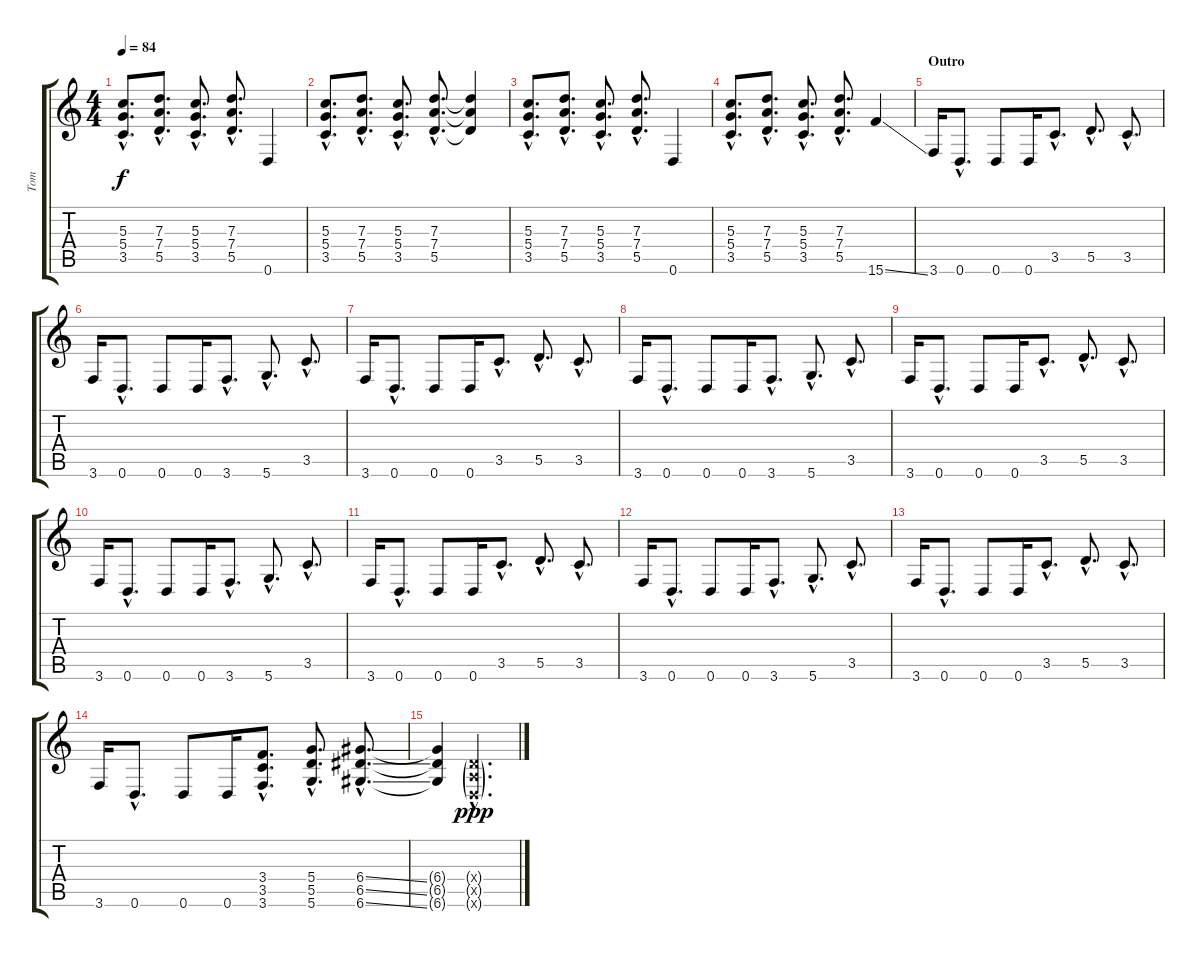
\track ("Tom" "Tom") {instrument distortionguitar}
\staff {score tabs}
\tuning (E4 B3 G3 D3 A2 D2) {hide}
\ts (4 4)
\tempo 84
\clef g2
\ks c
(5.3{hac} 5.4{hac} 3.5{hac}).8{d dy f} (7.3{hac} 7.4{hac} 5.5{hac}).8{d} (5.3{hac} 5.4{hac} 3.5{hac}).8{d} (7.3{hac} 7.4{hac} 5.5{hac}).8{d} 0.6.4 |
(5.3{hac} 5.4{hac} 3.5{hac}).8{d} (7.3{hac} 7.4{hac} 5.5{hac}).8{d} (5.3{hac} 5.4{hac} 3.5{hac}).8{d} (7.3{hac} 7.4{hac} 5.5{hac}).8{d} (7.3{t} 7.4{t} 5.5{t}).4 |
(5.3{hac} 5.4{hac} 3.5{hac}).8{d} (7.3{hac} 7.4{hac} 5.5{hac}).8{d} (5.3{hac} 5.4{hac} 3.5{hac}).8{d} (7.3{hac} 7.4{hac} 5.5{hac}).8{d} 0.6.4 |
(5.3{hac} 5.4{hac} 3.5{hac}).8{d} (7.3{hac} 7.4{hac} 5.5{hac}).8{d} (5.3{hac} 5.4{hac} 3.5{hac}).8{d} (7.3{hac} 7.4{hac} 5.5{hac}).8{d} 15.6{ss}.4 |
\section ("" "Outro")
3.6.16 0.6{hac}.8{d} 0.6.8 0.6.16 3.5{hac}.8{d} 5.5{hac}.8{d} 3.5{hac}.8{d} |
3.6.16 0.6{hac}.8{d} 0.6.8 0.6.16 3.6{hac}.8{d} 5.6{hac}.8{d} 3.5{hac}.8{d} |
3.6.16 0.6{hac}.8{d} 0.6.8 0.6.16 3.5{hac}.8{d} 5.5{hac}.8{d} 3.5{hac}.8{d} |
3.6.16 0.6{hac}.8{d} 0.6.8 0.6.16 3.6{hac}.8{d} 5.6{hac}.8{d} 3.5{hac}.8{d} |
3.6.16 0.6{hac}.8{d} 0.6.8 0.6.16 3.5{hac}.8{d} 5.5{hac}.8{d} 3.5{hac}.8{d} |
3.6.16 0.6{hac}.8{d} 0.6.8 0.6.16 3.6{hac}.8{d} 5.6{hac}.8{d} 3.5{hac}.8{d} |
3.6.16 0.6{hac}.8{d} 0.6.8 0.6.16 3.5{hac}.8{d} 5.5{hac}.8{d} 3.5{hac}.8{d} |
3.6.16 0.6{hac}.8{d} 0.6.8 0.6.16 3.6{hac}.8{d} 5.6{hac}.8{d} 3.5{hac}.8{d} |
3.6.16 0.6{hac}.8{d} 0.6.8 0.6.16 3.5{hac}.8{d} 5.5{hac}.8{d} 3.5{hac}.8{d} |
3.6.16 0.6{hac}.8{d} 0.6.8 0.6.16 (3.4{hac} 3.5{hac} 3.6{hac}).8{d} (5.4{hac} 5.5{hac} 5.6{hac}).8{d} (6.4{ss hac} 6.5{ss hac} 6.6{ss hac}).8{d} |
(6.4{t} 6.5{t} 6.6{t}).4 (0.4{g hac x} 0.5{g hac x} 0.6{g hac x}).2{d dy ppp}
